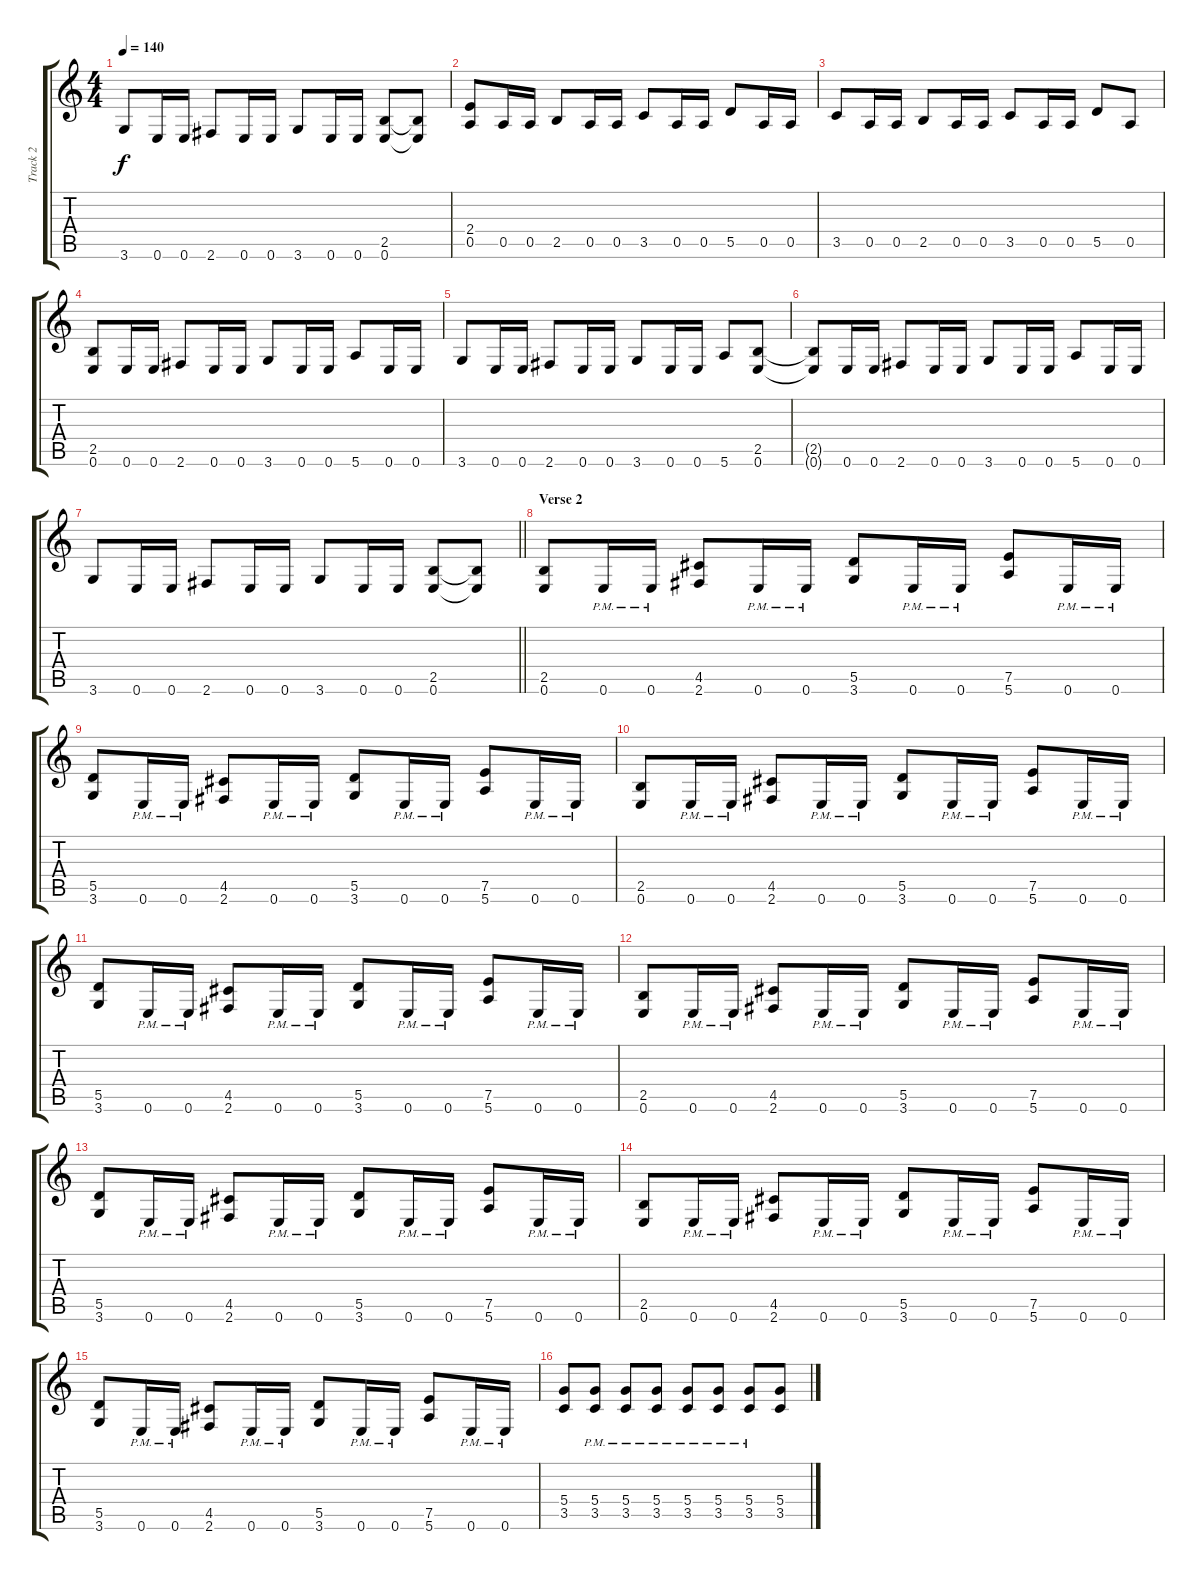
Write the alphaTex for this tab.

\track ("Track 2" "Track 2") {instrument distortionguitar}
\staff {score tabs}
\tuning (E4 B3 G3 D3 A2 E2) {hide}
\ts (4 4)
\tempo 140
\clef g2
\ks c
3.6.8{dy f} 0.6.16 0.6.16 2.6.8 0.6.16 0.6.16 3.6.8 0.6.16 0.6.16 (2.5 0.6).8 (2.5{t} 0.6{t}).8 |
(2.4 0.5).8 0.5.16 0.5.16 2.5.8 0.5.16 0.5.16 3.5.8 0.5.16 0.5.16 5.5.8 0.5.16 0.5.16 |
3.5.8 0.5.16 0.5.16 2.5.8 0.5.16 0.5.16 3.5.8 0.5.16 0.5.16 5.5.8 0.5.8 |
(2.5 0.6).8 0.6.16 0.6.16 2.6.8 0.6.16 0.6.16 3.6.8 0.6.16 0.6.16 5.6.8 0.6.16 0.6.16 |
3.6.8 0.6.16 0.6.16 2.6.8 0.6.16 0.6.16 3.6.8 0.6.16 0.6.16 5.6.8 (2.5 0.6).8 |
(2.5{t} 0.6{t}).8 0.6.16 0.6.16 2.6.8 0.6.16 0.6.16 3.6.8 0.6.16 0.6.16 5.6.8 0.6.16 0.6.16 |
\barLineRight lightlight
3.6.8 0.6.16 0.6.16 2.6.8 0.6.16 0.6.16 3.6.8 0.6.16 0.6.16 (2.5 0.6).8 (2.5{t} 0.6{t}).8 |
\section ("" "Verse 2")
(2.5 0.6).8 0.6{pm}.16 0.6{pm}.16 (4.5 2.6).8 0.6{pm}.16 0.6{pm}.16 (5.5 3.6).8 0.6{pm}.16 0.6{pm}.16 (7.5 5.6).8 0.6{pm}.16 0.6{pm}.16 |
(5.5 3.6).8 0.6{pm}.16 0.6{pm}.16 (4.5 2.6).8 0.6{pm}.16 0.6{pm}.16 (5.5 3.6).8 0.6{pm}.16 0.6{pm}.16 (7.5 5.6).8 0.6{pm}.16 0.6{pm}.16 |
(2.5 0.6).8 0.6{pm}.16 0.6{pm}.16 (4.5 2.6).8 0.6{pm}.16 0.6{pm}.16 (5.5 3.6).8 0.6{pm}.16 0.6{pm}.16 (7.5 5.6).8 0.6{pm}.16 0.6{pm}.16 |
(5.5 3.6).8 0.6{pm}.16 0.6{pm}.16 (4.5 2.6).8 0.6{pm}.16 0.6{pm}.16 (5.5 3.6).8 0.6{pm}.16 0.6{pm}.16 (7.5 5.6).8 0.6{pm}.16 0.6{pm}.16 |
(2.5 0.6).8 0.6{pm}.16 0.6{pm}.16 (4.5 2.6).8 0.6{pm}.16 0.6{pm}.16 (5.5 3.6).8 0.6{pm}.16 0.6{pm}.16 (7.5 5.6).8 0.6{pm}.16 0.6{pm}.16 |
(5.5 3.6).8 0.6{pm}.16 0.6{pm}.16 (4.5 2.6).8 0.6{pm}.16 0.6{pm}.16 (5.5 3.6).8 0.6{pm}.16 0.6{pm}.16 (7.5 5.6).8 0.6{pm}.16 0.6{pm}.16 |
(2.5 0.6).8 0.6{pm}.16 0.6{pm}.16 (4.5 2.6).8 0.6{pm}.16 0.6{pm}.16 (5.5 3.6).8 0.6{pm}.16 0.6{pm}.16 (7.5 5.6).8 0.6{pm}.16 0.6{pm}.16 |
(5.5 3.6).8 0.6{pm}.16 0.6{pm}.16 (4.5 2.6).8 0.6{pm}.16 0.6{pm}.16 (5.5 3.6).8 0.6{pm}.16 0.6{pm}.16 (7.5 5.6).8 0.6{pm}.16 0.6{pm}.16 |
(5.4 3.5).8 (5.4{pm} 3.5{pm}).8 (5.4{pm} 3.5{pm}).8 (5.4{pm} 3.5{pm}).8 (5.4{pm} 3.5{pm}).8 (5.4{pm} 3.5{pm}).8 (5.4{pm} 3.5{pm}).8 (5.4 3.5).8
